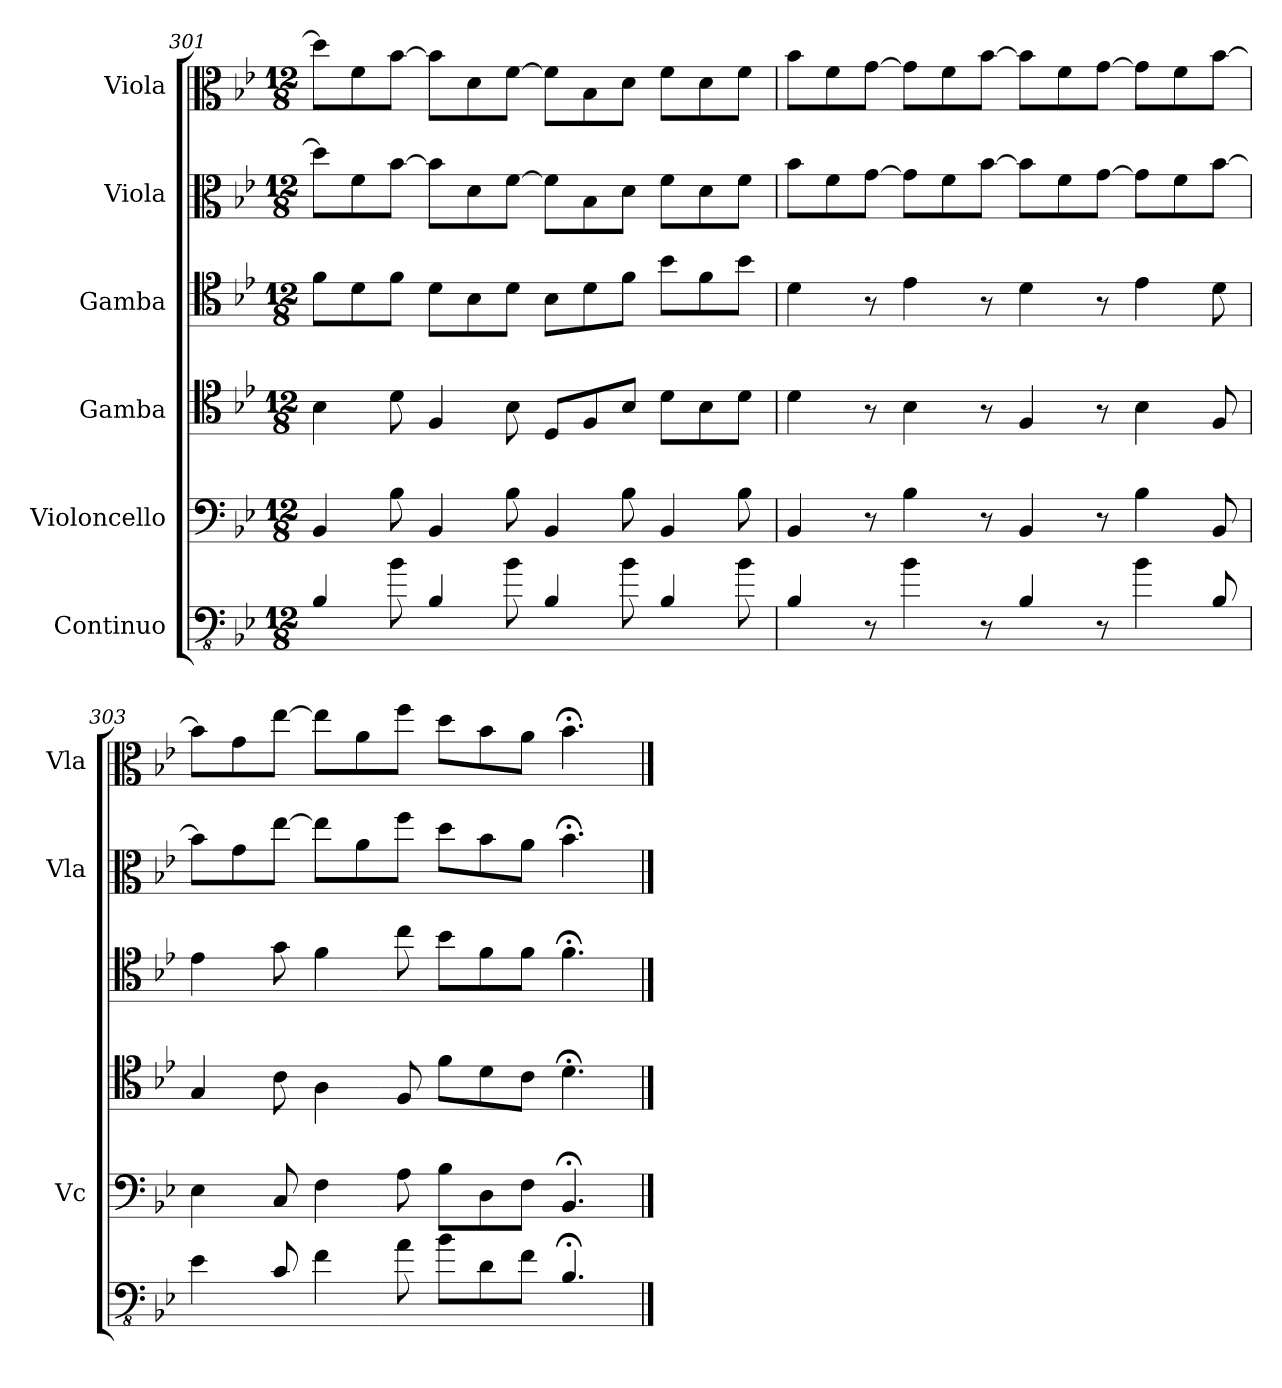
**kern	**kern	**kern	**kern	**kern	**kern
*part6	*part5	*part4	*part3	*part2	*part1
*staff6	*staff5	*staff4	*staff3	*staff2	*staff1
*I"Continuo	*I"Violoncello	*I"Gamba	*I"Gamba	*I"Viola	*I"Viola
*	*I'Vc	*	*	*I'Vla	*I'Vla
*clefFv4	*clefF4	*clefC4	*clefC4	*clefC3	*clefC3
*ITrd7c12	*	*	*	*	*
*k[b-e-]	*k[b-e-]	*k[b-e-]	*k[b-e-]	*k[b-e-]	*k[b-e-]
*M12/8	*M12/8	*M12/8	*M12/8	*M12/8	*M12/8
=301	=301	=301	=301	=301	=301
4BBB-/	4BB-/	4B-\	8f\L	8dd\L]	8dd\L]
.	.	.	8d\	8f\	8f\
8BB-\	8B-\	8d\	8f\J	[8b-\J	[8b-\J
4BBB-/	4BB-/	4F/	8d\L	8b-\L]	8b-\L]
.	.	.	8B-\	8d\	8d\
8BB-\	8B-\	8B-\	8d\J	[8f\J	[8f\J
4BBB-/	4BB-/	8D/L	8B-\L	8f\L]	8f\L]
.	.	8F/	8d\	8B-\	8B-\
8BB-\	8B-\	8B-/J	8f\J	8d\J	8d\J
4BBB-/	4BB-/	8d\L	8b-\L	8f\L	8f\L
.	.	8B-\	8f\	8d\	8d\
8BB-\	8B-\	8d\J	8b-\J	8f\J	8f\J
!!LO:PB:g=z
=302	=302	=302	=302	=302	=302
4BBB-/	4BB-/	4d\	4d\	8b-\L	8b-\L
.	.	.	.	8f\	8f\
8r	8r	8r	8r	[8g\J	[8g\J
4BB-\	4B-\	4B-\	4e-\	8g\L]	8g\L]
.	.	.	.	8f\	8f\
8r	8r	8r	8r	[8b-\J	[8b-\J
4BBB-/	4BB-/	4F/	4d\	8b-\L]	8b-\L]
.	.	.	.	8f\	8f\
8r	8r	8r	8r	[8g\J	[8g\J
4BB-\	4B-\	4B-\	4e-\	8g\L]	8g\L]
.	.	.	.	8f\	8f\
8BBB-/	8BB-/	8F/	8d\	[8b-\J	[8b-\J
=303	=303	=303	=303	=303	=303
4EE-\	4E-\	4G/	4e-\	8b-\L]	8b-\L]
.	.	.	.	8g\	8g\
8CC/	8C/	8c\	8g\	[8ee-\J	[8ee-\J
4FF\	4F\	4A\	4f\	8ee-\L]	8ee-\L]
.	.	.	.	8a\	8a\
8AA\	8A\	8F/	8cc\	8ff\J	8ff\J
8BB-\L	8B-\L	8f\L	8b-\L	8dd\L	8dd\L
8DD\	8D\	8d\	8f\	8b-\	8b-\
8FF\J	8F\J	8c\J	8f\J	8a\J	8a\J
4.BBB-;</	4.BB-;</	4.d;<\	4.f;<\	4.b-;<\	4.b-;<\
==	==	==	==	==	==
*-	*-	*-	*-	*-	*-
